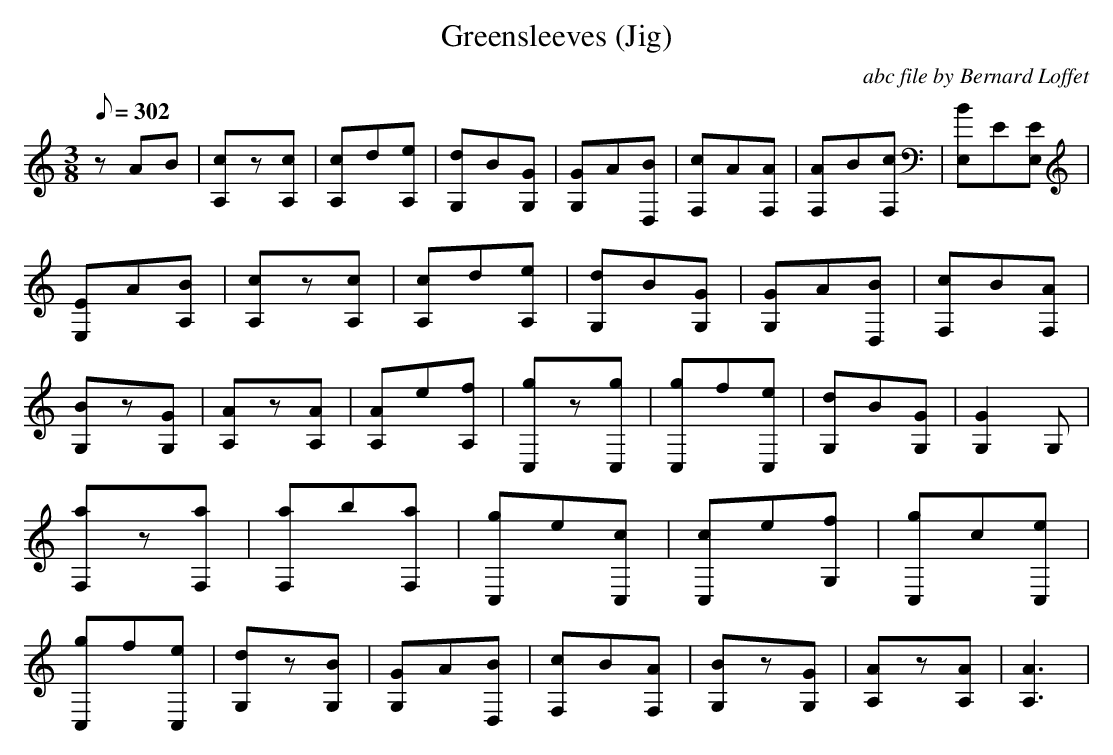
X:1
T:Greensleeves (Jig)
C:abc file by Bernard Loffet
L:1/8
Q:302
M:3/8
K:C
zAB|[cA,]z[cA,]|[cA,]d[eA,]|[dG,]B[GG,]|[GG,]A[BD,]|[cF,]A[AF,]|[AF,]B[cF,]|[BE,]E[EE,]|[EE,]A[BA,]|[cA,]z[cA,]|[cA,]d[eA,]|[dG,]B[GG,]|[GG,]A[BD,]|[cF,]B[AF,]| \
[BG,]z[GG,]|[AA,]z[AA,]|[AA,]e[fA,]|[gC,]z[gC,]|[gC,]f[eC,]|[dG,]B[GG,]|[G2G,2][zG,]|[aF,]z[aF,]|[aF,]b[aF,]|[gC,]e[cC,]|[cC,]e[fG,]|[gC,]c[eC,]|[gC,]f[eC,]| \
[dG,]z[BG,]|[GG,]A[BD,]|[cF,]B[AF,]|[BG,]z[GG,]|[AA,]z[AA,]|[A3A,3]| \
